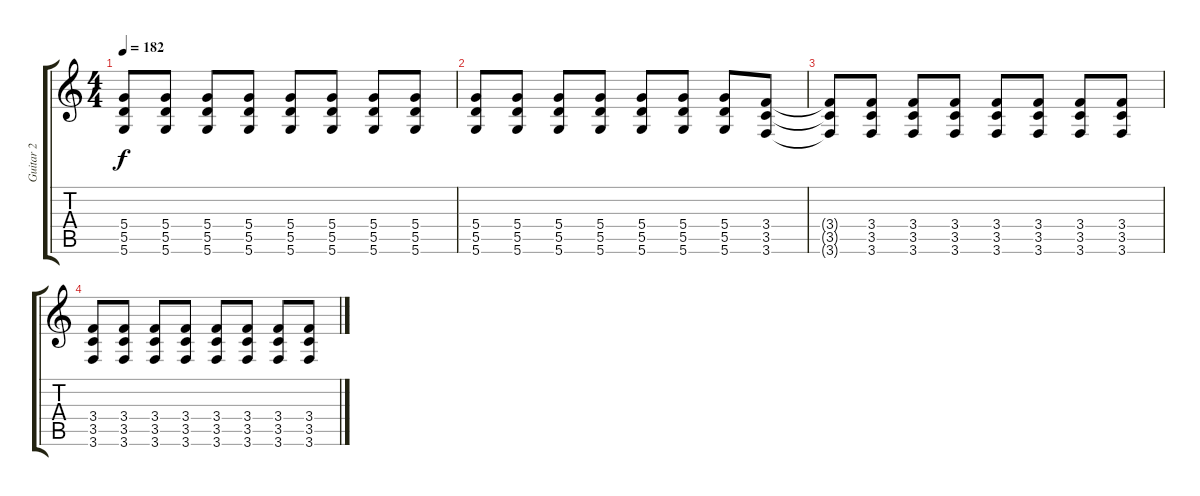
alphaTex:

\track ("Guitar 2" "Guitar 2") {instrument distortionguitar}
\staff {score tabs}
\tuning (E4 B3 G3 D3 A2 D2) {hide}
\ts (4 4)
\tempo 182
\clef g2
\ks c
(5.4{t} 5.5{t} 5.6{t}).8{dy f volume 2} (5.4 5.5 5.6).8 (5.4 5.5 5.6).8 (5.4 5.5 5.6).8 (5.4 5.5 5.6).8 (5.4 5.5 5.6).8 (5.4 5.5 5.6).8 (5.4 5.5 5.6).8 |
(5.4 5.5 5.6).8 (5.4 5.5 5.6).8 (5.4 5.5 5.6).8 (5.4 5.5 5.6).8 (5.4 5.5 5.6).8 (5.4 5.5 5.6).8 (5.4 5.5 5.6).8 (3.4 3.5 3.6).8 |
(3.4{t} 3.5{t} 3.6{t}).8 (3.4 3.5 3.6).8 (3.4 3.5 3.6).8 (3.4 3.5 3.6).8 (3.4 3.5 3.6).8 (3.4 3.5 3.6).8 (3.4 3.5 3.6).8 (3.4 3.5 3.6).8 |
(3.4 3.5 3.6).8 (3.4 3.5 3.6).8 (3.4 3.5 3.6).8 (3.4 3.5 3.6).8 (3.4 3.5 3.6).8 (3.4 3.5 3.6).8 (3.4 3.5 3.6).8 (3.4 3.5 3.6).8
